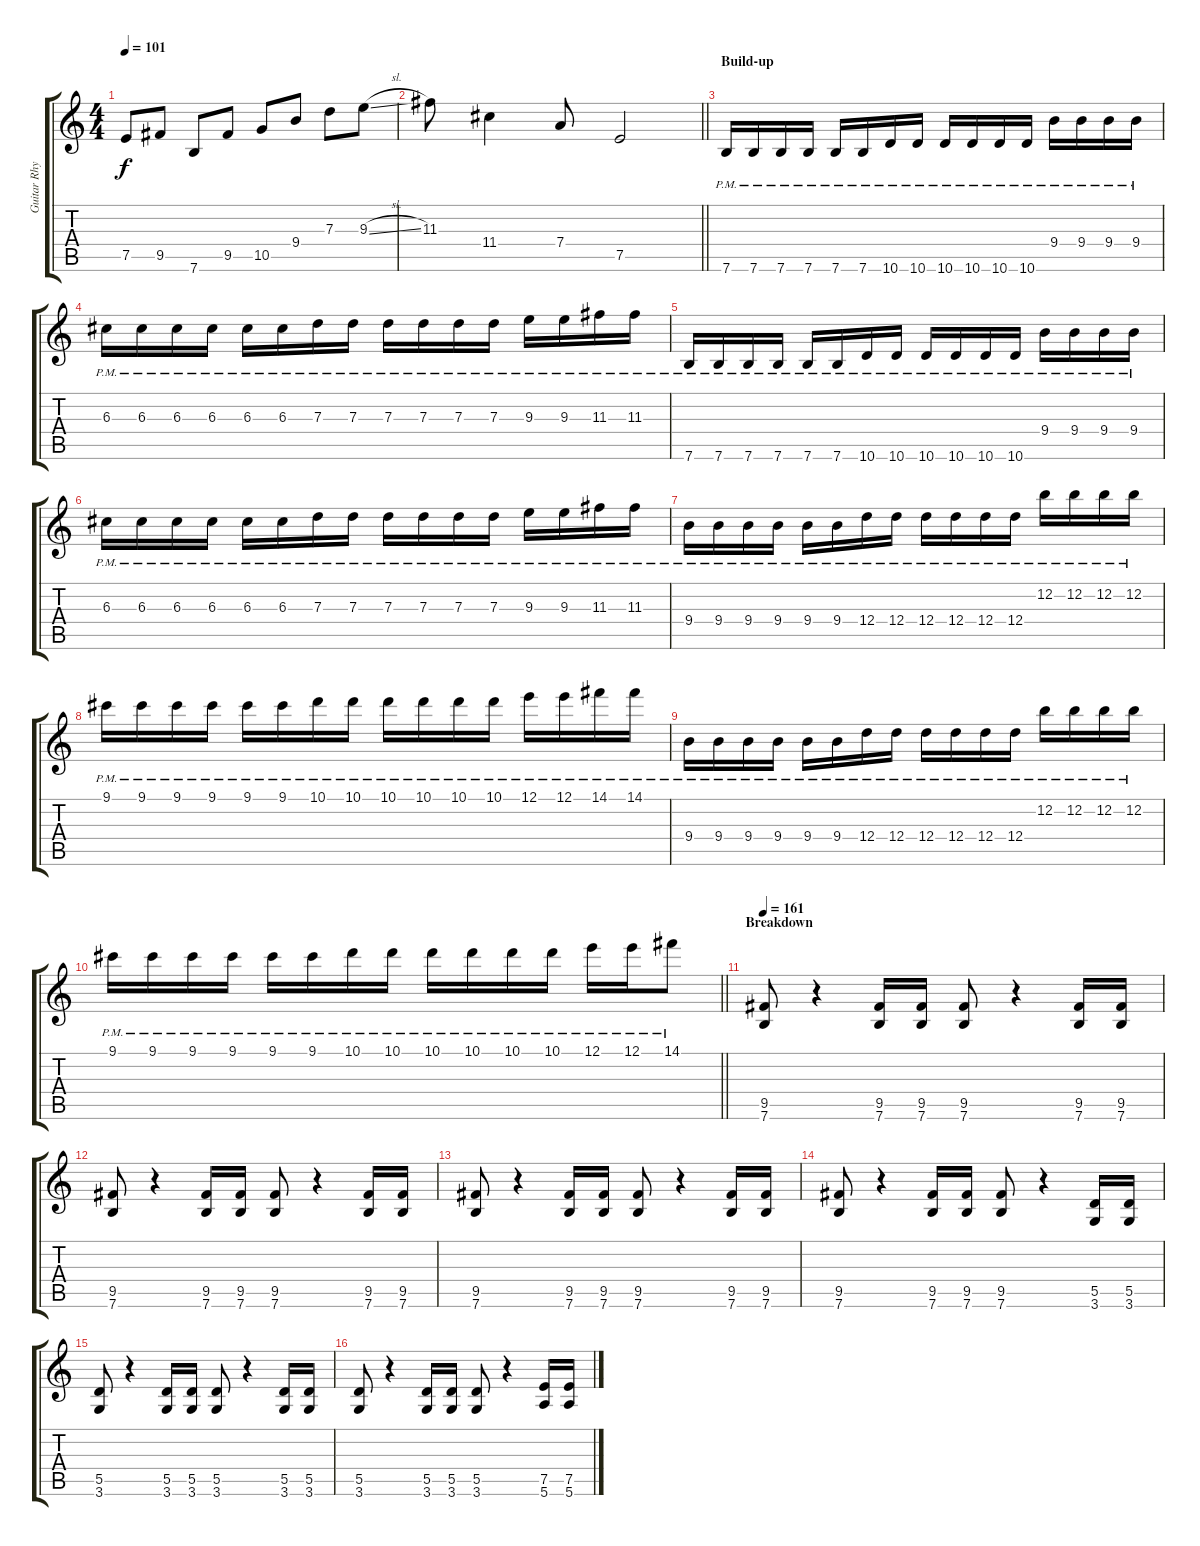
\track ("Guitar Rhythm" "Guitar Rhy") {instrument distortionguitar}
\staff {score tabs}
\tuning (E4 B3 G3 D3 A2 E2) {hide}
\ts (4 4)
\tempo 101
\clef g2
\ks c
7.5.8{dy f} 9.5.8 7.6.8 9.5.8 10.5.8 9.4.8 7.3.8 9.3{sl}.8 |
\barLineRight lightlight
11.3.8 11.4.4 7.4.8 7.5.2 |
\section ("" "Build-up")
7.6{pm}.16 7.6{pm}.16 7.6{pm}.16 7.6{pm}.16 7.6{pm}.16 7.6{pm}.16 10.6{pm}.16 10.6{pm}.16 10.6{pm}.16 10.6{pm}.16 10.6{pm}.16 10.6{pm}.16 9.4{pm}.16 9.4{pm}.16 9.4{pm}.16 9.4{pm}.16 |
6.3{pm}.16 6.3{pm}.16 6.3{pm}.16 6.3{pm}.16 6.3{pm}.16 6.3{pm}.16 7.3{pm}.16 7.3{pm}.16 7.3{pm}.16 7.3{pm}.16 7.3{pm}.16 7.3{pm}.16 9.3{pm}.16 9.3{pm}.16 11.3{pm}.16 11.3{pm}.16 |
7.6{pm}.16 7.6{pm}.16 7.6{pm}.16 7.6{pm}.16 7.6{pm}.16 7.6{pm}.16 10.6{pm}.16 10.6{pm}.16 10.6{pm}.16 10.6{pm}.16 10.6{pm}.16 10.6{pm}.16 9.4{pm}.16 9.4{pm}.16 9.4{pm}.16 9.4{pm}.16 |
6.3{pm}.16 6.3{pm}.16 6.3{pm}.16 6.3{pm}.16 6.3{pm}.16 6.3{pm}.16 7.3{pm}.16 7.3{pm}.16 7.3{pm}.16 7.3{pm}.16 7.3{pm}.16 7.3{pm}.16 9.3{pm}.16 9.3{pm}.16 11.3{pm}.16 11.3{pm}.16 |
9.4{pm}.16 9.4{pm}.16 9.4{pm}.16 9.4{pm}.16 9.4{pm}.16 9.4{pm}.16 12.4{pm}.16 12.4{pm}.16 12.4{pm}.16 12.4{pm}.16 12.4{pm}.16 12.4{pm}.16 12.2{pm}.16 12.2{pm}.16 12.2{pm}.16 12.2{pm}.16 |
9.1{pm}.16 9.1{pm}.16 9.1{pm}.16 9.1{pm}.16 9.1{pm}.16 9.1{pm}.16 10.1{pm}.16 10.1{pm}.16 10.1{pm}.16 10.1{pm}.16 10.1{pm}.16 10.1{pm}.16 12.1{pm}.16 12.1{pm}.16 14.1{pm}.16 14.1{pm}.16 |
9.4{pm}.16 9.4{pm}.16 9.4{pm}.16 9.4{pm}.16 9.4{pm}.16 9.4{pm}.16 12.4{pm}.16 12.4{pm}.16 12.4{pm}.16 12.4{pm}.16 12.4{pm}.16 12.4{pm}.16 12.2{pm}.16 12.2{pm}.16 12.2{pm}.16 12.2{pm}.16 |
\barLineRight lightlight
9.1{pm}.16 9.1{pm}.16 9.1{pm}.16 9.1{pm}.16 9.1{pm}.16 9.1{pm}.16 10.1{pm}.16 10.1{pm}.16 10.1{pm}.16 10.1{pm}.16 10.1{pm}.16 10.1{pm}.16 12.1{pm}.16 12.1{pm}.16 14.1{pm}.8 |
\section ("" "Breakdown")
\tempo 161
(9.5 7.6).8 r.4 (9.5 7.6).16 (9.5 7.6).16 (9.5 7.6).8 r.4 (9.5 7.6).16 (9.5 7.6).16 |
(9.5 7.6).8 r.4 (9.5 7.6).16 (9.5 7.6).16 (9.5 7.6).8 r.4 (9.5 7.6).16 (9.5 7.6).16 |
(9.5 7.6).8 r.4 (9.5 7.6).16 (9.5 7.6).16 (9.5 7.6).8 r.4 (9.5 7.6).16 (9.5 7.6).16 |
(9.5 7.6).8 r.4 (9.5 7.6).16 (9.5 7.6).16 (9.5 7.6).8 r.4 (5.5 3.6).16 (5.5 3.6).16 |
(5.5 3.6).8 r.4 (5.5 3.6).16 (5.5 3.6).16 (5.5 3.6).8 r.4 (5.5 3.6).16 (5.5 3.6).16 |
(5.5 3.6).8 r.4 (5.5 3.6).16 (5.5 3.6).16 (5.5 3.6).8 r.4 (7.5 5.6).16 (7.5 5.6).16
